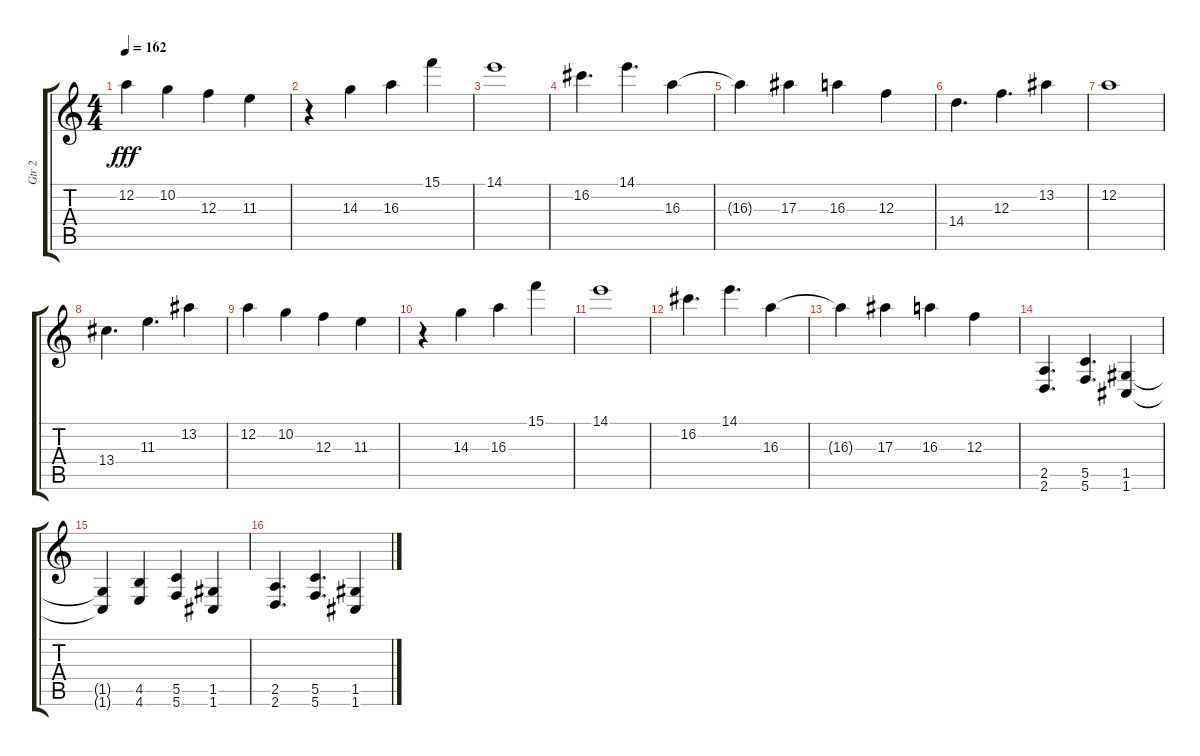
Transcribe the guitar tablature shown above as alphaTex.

\track ("Gtr 2" "Gtr 2") {instrument overdrivenguitar}
\staff {score tabs}
\tuning (D4 A3 F3 C3 G2 C2) {hide}
\ts (4 4)
\tempo 162
\clef g2
\ks c
12.2.4{dy fff} 10.2.4 12.3.4 11.3.4 |
r.4 14.3.4 16.3.4 15.1.4 |
14.1.1 |
16.2.4{d} 14.1.4{d} 16.3.4 |
16.3{t}.4 17.3.4 16.3.4 12.3.4 |
14.4.4{d} 12.3.4{d} 13.2.4 |
12.2.1 |
13.4.4{d} 11.3.4{d} 13.2.4 |
12.2.4 10.2.4 12.3.4 11.3.4 |
r.4 14.3.4 16.3.4 15.1.4 |
14.1.1 |
16.2.4{d} 14.1.4{d} 16.3.4 |
16.3{t}.4 17.3.4 16.3.4 12.3.4 |
(2.5 2.6).4{d} (5.5 5.6).4{d} (1.5 1.6).4 |
(1.5{t} 1.6{t}).4 (4.5 4.6).4 (5.5 5.6).4 (1.5 1.6).4 |
(2.5 2.6).4{d} (5.5 5.6).4{d} (1.5 1.6).4
